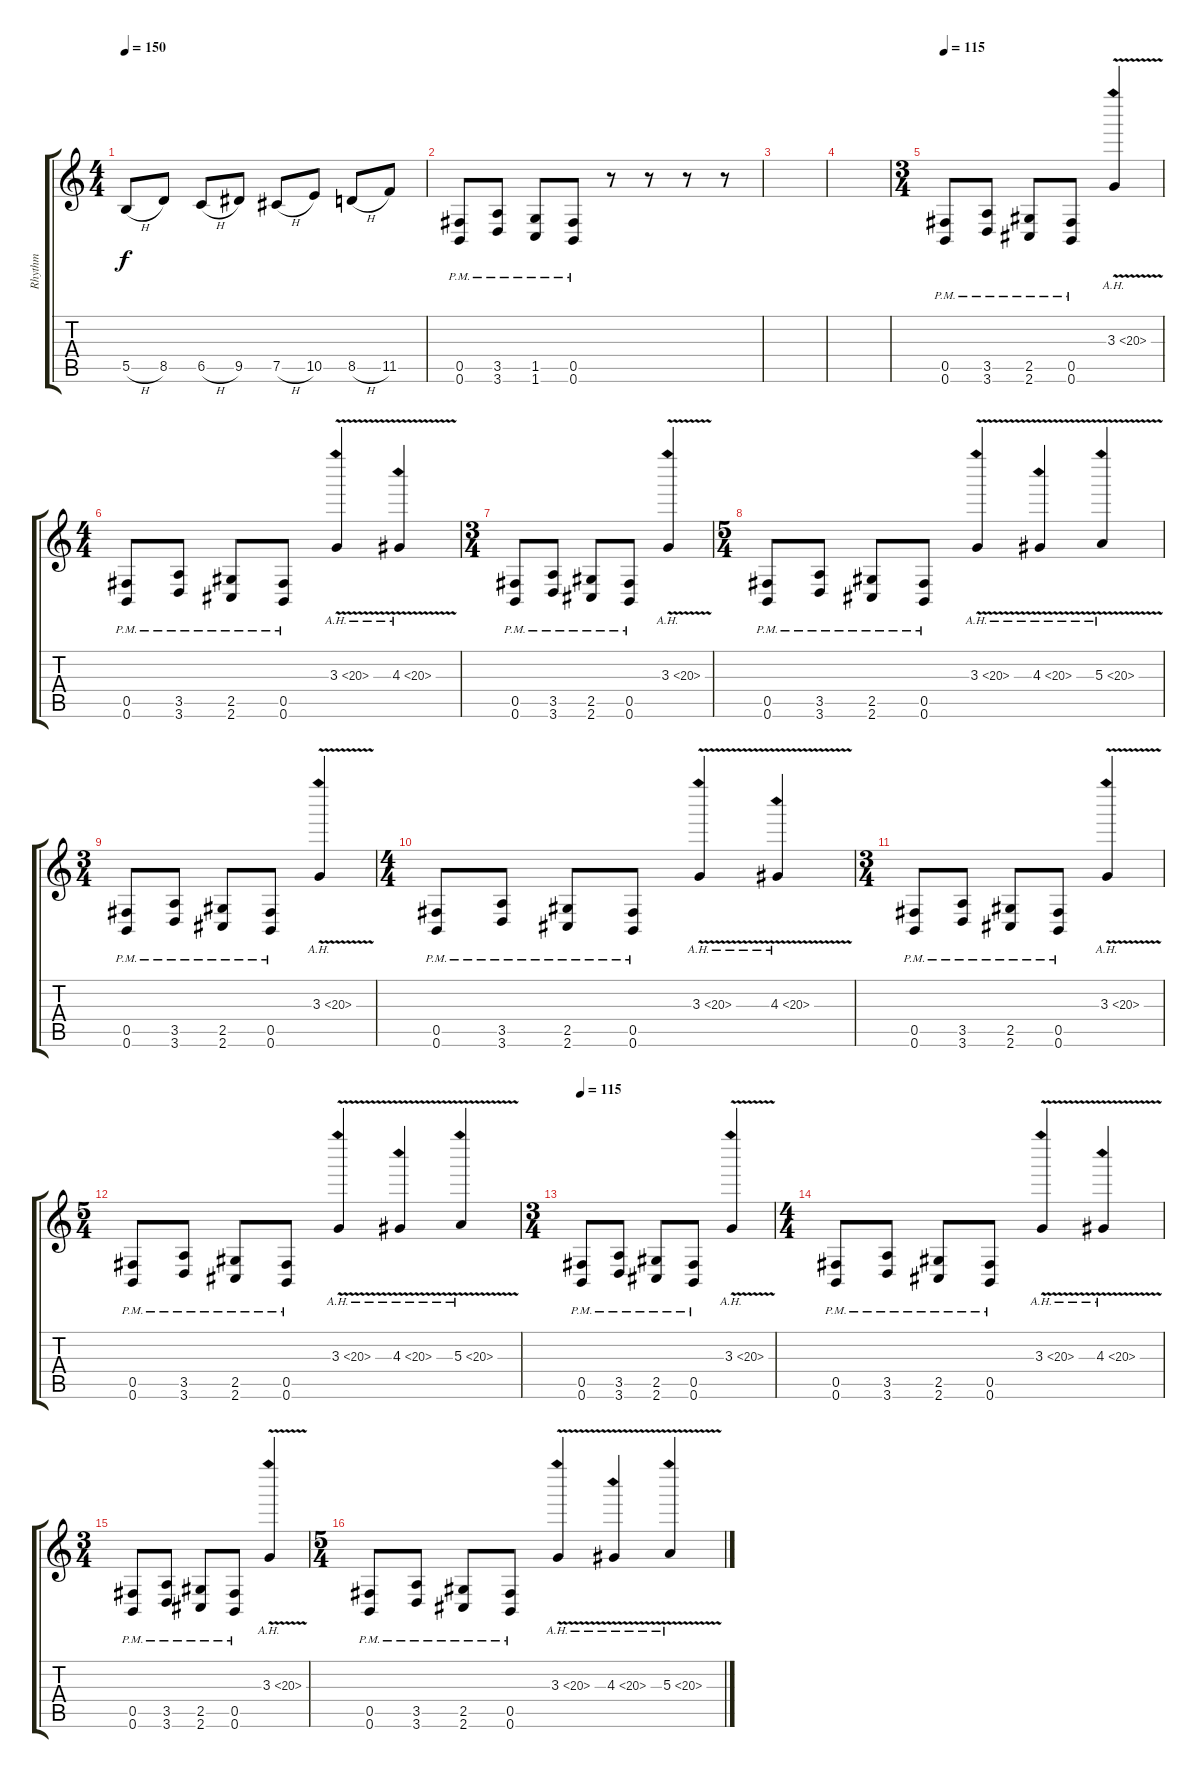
\track ("Rhythm " "Rhythm ") {instrument distortionguitar}
\staff {score tabs}
\tuning (Db4 Ab3 E3 B2 Gb2 B1) {hide}
\ts (4 4)
\tempo 150
\clef g2
\ks c
5.5{h}.8{dy f} 8.5.8 6.5{h}.8 9.5.8 7.5{h}.8 10.5.8 8.5{h}.8 11.5.8 |
(0.5{pm} 0.6{pm}).8 (3.5{pm} 3.6{pm}).8 (1.5{pm} 1.6{pm}).8 (0.5{pm} 0.6{pm}).8 r.8 r.8 r.8 r.8 |
|
|
\ts (3 4)
\tempo 115
(0.5{pm} 0.6{pm}).8 (3.5{pm} 3.6{pm}).8 (2.5{pm} 2.6{pm}).8 (0.5{pm} 0.6{pm}).8 3.3{ah 17 v}.4 |
\ts (4 4)
(0.5{pm} 0.6{pm}).8 (3.5{pm} 3.6{pm}).8 (2.5{pm} 2.6{pm}).8 (0.5{pm} 0.6{pm}).8 3.3{ah 17 v}.4 4.3{ah 16 v}.4 |
\ts (3 4)
(0.5{pm} 0.6{pm}).8 (3.5{pm} 3.6{pm}).8 (2.5{pm} 2.6{pm}).8 (0.5{pm} 0.6{pm}).8 3.3{ah 17 v}.4 |
\ts (5 4)
(0.5{pm} 0.6{pm}).8 (3.5{pm} 3.6{pm}).8 (2.5{pm} 2.6{pm}).8 (0.5{pm} 0.6{pm}).8 3.3{ah 17 v}.4 4.3{ah 16 v}.4 5.3{ah 15 v}.4 |
\ts (3 4)
(0.5{pm} 0.6{pm}).8 (3.5{pm} 3.6{pm}).8 (2.5{pm} 2.6{pm}).8 (0.5{pm} 0.6{pm}).8 3.3{ah 17 v}.4 |
\ts (4 4)
(0.5{pm} 0.6{pm}).8 (3.5{pm} 3.6{pm}).8 (2.5{pm} 2.6{pm}).8 (0.5{pm} 0.6{pm}).8 3.3{ah 17 v}.4 4.3{ah 16 v}.4 |
\ts (3 4)
(0.5{pm} 0.6{pm}).8 (3.5{pm} 3.6{pm}).8 (2.5{pm} 2.6{pm}).8 (0.5{pm} 0.6{pm}).8 3.3{ah 17 v}.4 |
\ts (5 4)
(0.5{pm} 0.6{pm}).8 (3.5{pm} 3.6{pm}).8 (2.5{pm} 2.6{pm}).8 (0.5{pm} 0.6{pm}).8 3.3{ah 17 v}.4 4.3{ah 16 v}.4 5.3{ah 15 v}.4 |
\ts (3 4)
\tempo 115
(0.5{pm} 0.6{pm}).8 (3.5{pm} 3.6{pm}).8 (2.5{pm} 2.6{pm}).8 (0.5{pm} 0.6{pm}).8 3.3{ah 17 v}.4 |
\ts (4 4)
(0.5{pm} 0.6{pm}).8 (3.5{pm} 3.6{pm}).8 (2.5{pm} 2.6{pm}).8 (0.5{pm} 0.6{pm}).8 3.3{ah 17 v}.4 4.3{ah 16 v}.4 |
\ts (3 4)
(0.5{pm} 0.6{pm}).8 (3.5{pm} 3.6{pm}).8 (2.5{pm} 2.6{pm}).8 (0.5{pm} 0.6{pm}).8 3.3{ah 17 v}.4 |
\ts (5 4)
(0.5{pm} 0.6{pm}).8 (3.5{pm} 3.6{pm}).8 (2.5{pm} 2.6{pm}).8 (0.5{pm} 0.6{pm}).8 3.3{ah 17 v}.4 4.3{ah 16 v}.4 5.3{ah 15 v}.4
